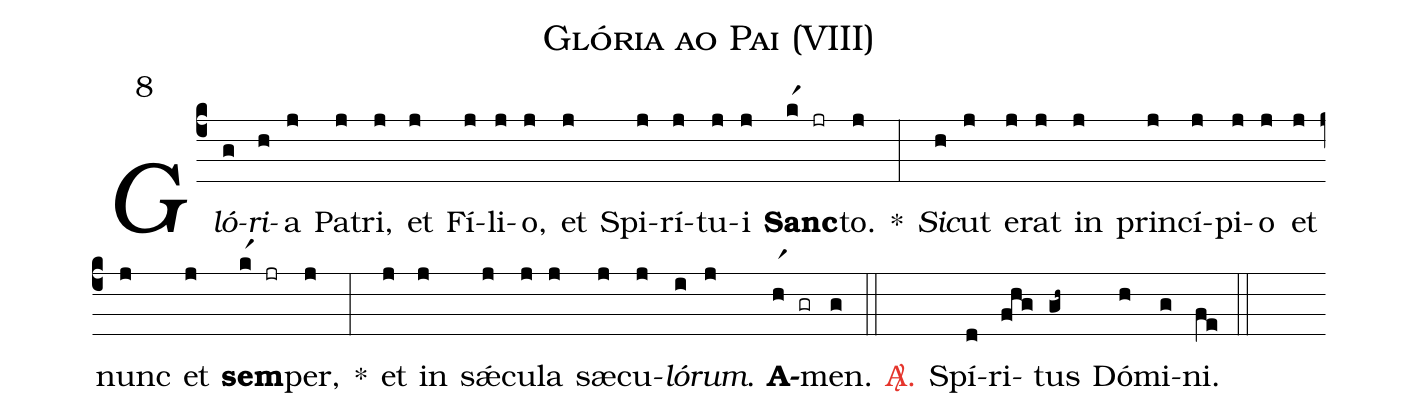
name: Glória ao Pai (VIII);
mode: 8;
%%
(c4)

<i>Gló</i>(g)<i>ri</i>(h)a(j) Pa(j)tri,(j) et(j) Fí(j)li(j)o,(j) et(j) Spi(j)rí(j)tu(j)i(j) <b>Sanc</b>(kr1 jr)to.(j) *(:) <i>Sic</i>(h)ut(j) e(j)rat(j) in(j) prin(j)cí(j)pi(j)o(j) et(j) nunc(j) et(j) <b>sem</b>(kr1 jr)per,(j) *(:) et(j) in(j) sǽ(j)cu(j)la(j)

sæ(j)cu(j)<i>ló</i>(i)<i>rum</i>.(j) <b>A</b>(hr1 gr)men.(g)

(::)

<c><sp>A/</sp>.</c>() Spí(d)ri(fhg)tus(gh~) Dó(h)mi(g)ni.(fe)

(::)
